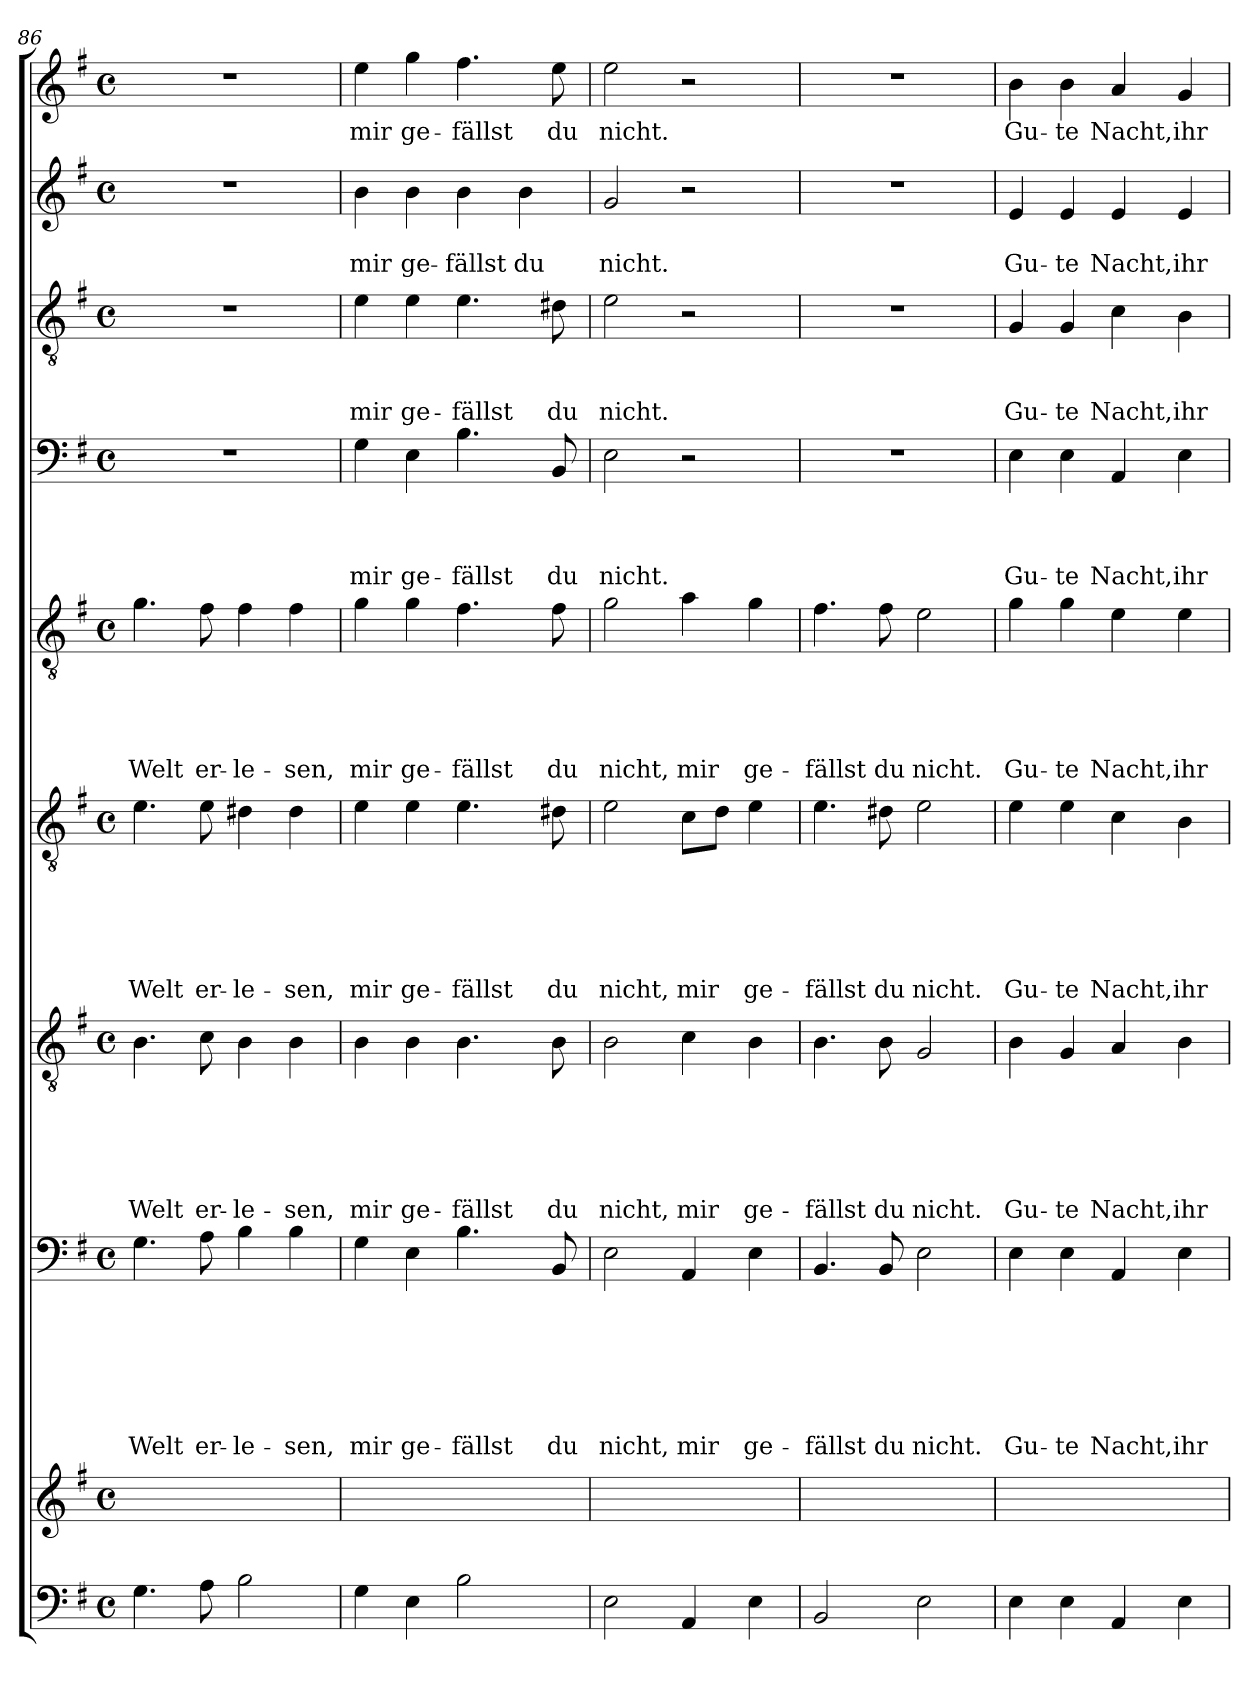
**kern	**kern	**kern	**text	**text	**text	**text	**text	**text	**text	**kern	**text	**text	**text	**text	**text	**text	**kern	**text	**text	**text	**text	**text	**text	**kern	**text	**text	**text	**text	**text	**kern	**text	**text	**text	**text	**kern	**text	**text	**text	**kern	**text	**text	**kern	**text
*part10	*part9	*part8	*part8	*part8	*part8	*part8	*part8	*part8	*part8	*part7	*part7	*part7	*part7	*part7	*part7	*part7	*part6	*part6	*part6	*part6	*part6	*part6	*part6	*part5	*part5	*part5	*part5	*part5	*part5	*part4	*part4	*part4	*part4	*part4	*part3	*part3	*part3	*part3	*part2	*part2	*part2	*part1	*part1
*staff10	*staff9	*staff8	*staff8	*staff8	*staff8	*staff8	*staff8	*staff8	*staff8	*staff7	*staff7	*staff7	*staff7	*staff7	*staff7	*staff7	*staff6	*staff6	*staff6	*staff6	*staff6	*staff6	*staff6	*staff5	*staff5	*staff5	*staff5	*staff5	*staff5	*staff4	*staff4	*staff4	*staff4	*staff4	*staff3	*staff3	*staff3	*staff3	*staff2	*staff2	*staff2	*staff1	*staff1
!!LO:LB:g=z
*clefF4	*clefG2	*clefF4	*	*	*	*	*	*	*	*clefGv2	*	*	*	*	*	*	*clefGv2	*	*	*	*	*	*	*clefGv2	*	*	*	*	*	*clefF4	*	*	*	*	*clefGv2	*	*	*	*clefG2	*	*	*clefG2	*
*k[f#]	*k[f#]	*k[f#]	*	*	*	*	*	*	*	*k[f#]	*	*	*	*	*	*	*k[f#]	*	*	*	*	*	*	*k[f#]	*	*	*	*	*	*k[f#]	*	*	*	*	*k[f#]	*	*	*	*k[f#]	*	*	*k[f#]	*
*G:	*G:	*G:	*	*	*	*	*	*	*	*G:	*	*	*	*	*	*	*G:	*	*	*	*	*	*	*G:	*	*	*	*	*	*G:	*	*	*	*	*G:	*	*	*	*G:	*	*	*G:	*
*M4/4	*M4/4	*M4/4	*	*	*	*	*	*	*	*M4/4	*	*	*	*	*	*	*M4/4	*	*	*	*	*	*	*M4/4	*	*	*	*	*	*M4/4	*	*	*	*	*M4/4	*	*	*	*M4/4	*	*	*M4/4	*
*met(c)	*met(c)	*met(c)	*	*	*	*	*	*	*	*met(c)	*	*	*	*	*	*	*met(c)	*	*	*	*	*	*	*met(c)	*	*	*	*	*	*met(c)	*	*	*	*	*met(c)	*	*	*	*met(c)	*	*	*met(c)	*
=86	=86	=86	=86	=86	=86	=86	=86	=86	=86	=86	=86	=86	=86	=86	=86	=86	=86	=86	=86	=86	=86	=86	=86	=86	=86	=86	=86	=86	=86	=86	=86	=86	=86	=86	=86	=86	=86	=86	=86	=86	=86	=86	=86
!	!	!	!	!	!	!	!	!	!LO:LY:b	!	!	!	!	!	!	!LO:LY:b	!	!	!	!	!	!	!LO:LY:b	!	!	!	!	!	!LO:LY:b	!	!	!	!	!	!	!	!	!	!	!	!	!	!
4.G\	1ryy	4.G\	.	.	.	.	.	.	Welt	4.B\	.	.	.	.	.	Welt	4.e\	.	.	.	.	.	Welt	4.g\	.	.	.	.	Welt	1r	.	.	.	.	1r	.	.	.	1r	.	.	1r	.
!	!	!	!	!	!	!	!	!	!LO:LY:b	!	!	!	!	!	!	!LO:LY:b	!	!	!	!	!	!	!LO:LY:b	!	!	!	!	!	!LO:LY:b	!	!	!	!	!	!	!	!	!	!	!	!	!	!
8A\	.	8A\	.	.	.	.	.	.	er-	8c\	.	.	.	.	.	er-	8e\	.	.	.	.	.	er-	8f#\	.	.	.	.	er-	.	.	.	.	.	.	.	.	.	.	.	.	.	.
!	!	!	!	!	!	!	!	!	!LO:LY:b	!	!	!	!	!	!	!LO:LY:b	!	!	!	!	!	!	!LO:LY:b	!	!	!	!	!	!LO:LY:b	!	!	!	!	!	!	!	!	!	!	!	!	!	!
2B\	.	4B\	.	.	.	.	.	.	-le-	4B\	.	.	.	.	.	-le-	4d#X\	.	.	.	.	.	-le-	4f#\	.	.	.	.	-le-	.	.	.	.	.	.	.	.	.	.	.	.	.	.
!	!	!	!	!	!	!	!	!	!LO:LY:b	!	!	!	!	!	!	!LO:LY:b	!	!	!	!	!	!	!LO:LY:b	!	!	!	!	!	!LO:LY:b	!	!	!	!	!	!	!	!	!	!	!	!	!	!
.	.	4B\	.	.	.	.	.	.	-sen,	4B\	.	.	.	.	.	-sen,	4d#\	.	.	.	.	.	-sen,	4f#\	.	.	.	.	-sen,	.	.	.	.	.	.	.	.	.	.	.	.	.	.
=87	=87	=87	=87	=87	=87	=87	=87	=87	=87	=87	=87	=87	=87	=87	=87	=87	=87	=87	=87	=87	=87	=87	=87	=87	=87	=87	=87	=87	=87	=87	=87	=87	=87	=87	=87	=87	=87	=87	=87	=87	=87	=87	=87
!	!	!	!	!	!	!	!	!	!LO:LY:b	!	!	!	!	!	!	!LO:LY:b	!	!	!	!	!	!	!LO:LY:b	!	!	!	!	!	!LO:LY:b	!	!	!	!	!LO:LY:b	!	!	!	!LO:LY:b	!	!	!LO:LY:b	!	!LO:LY:b
4G\	1ryy	4G\	.	.	.	.	.	.	mir	4B\	.	.	.	.	.	mir	4e\	.	.	.	.	.	mir	4g\	.	.	.	.	mir	4G\	.	.	.	mir	4e\	.	.	mir	4b\	.	mir	4ee\	mir
!	!	!	!	!	!	!	!	!	!LO:LY:b	!	!	!	!	!	!	!LO:LY:b	!	!	!	!	!	!	!LO:LY:b	!	!	!	!	!	!LO:LY:b	!	!	!	!	!LO:LY:b	!	!	!	!LO:LY:b	!	!	!LO:LY:b	!	!LO:LY:b
4E\	.	4E\	.	.	.	.	.	.	ge-	4B\	.	.	.	.	.	ge-	4e\	.	.	.	.	.	ge-	4g\	.	.	.	.	ge-	4E\	.	.	.	ge-	4e\	.	.	ge-	4b\	.	ge-	4gg\	ge-
!	!	!	!	!	!	!	!	!	!LO:LY:b	!	!	!	!	!	!	!LO:LY:b	!	!	!	!	!	!	!LO:LY:b	!	!	!	!	!	!LO:LY:b	!	!	!	!	!LO:LY:b	!	!	!	!LO:LY:b	!	!	!LO:LY:b	!	!LO:LY:b
2B\	.	4.B\	.	.	.	.	.	.	-fällst	4.B\	.	.	.	.	.	-fällst	4.e\	.	.	.	.	.	-fällst	4.f#\	.	.	.	.	-fällst	4.B\	.	.	.	-fällst	4.e\	.	.	-fällst	4b\	.	-fällst	4.ff#\	-fällst
!	!	!	!	!	!	!	!	!	!	!	!	!	!	!	!	!	!	!	!	!	!	!	!	!	!	!	!	!	!	!	!	!	!	!	!	!	!	!	!	!	!LO:LY:b	!	!
.	.	.	.	.	.	.	.	.	.	.	.	.	.	.	.	.	.	.	.	.	.	.	.	.	.	.	.	.	.	.	.	.	.	.	.	.	.	.	4b\	.	du	.	.
!	!	!	!	!	!	!	!	!	!LO:LY:b	!	!	!	!	!	!	!LO:LY:b	!	!	!	!	!	!	!LO:LY:b	!	!	!	!	!	!LO:LY:b	!	!	!	!	!LO:LY:b	!	!	!	!LO:LY:b	!	!	!	!	!LO:LY:b
.	.	8BB/	.	.	.	.	.	.	du	8B\	.	.	.	.	.	du	8d#X\	.	.	.	.	.	du	8f#\	.	.	.	.	du	8BB/	.	.	.	du	8d#X\	.	.	du	.	.	.	8ee\	du
=88	=88	=88	=88	=88	=88	=88	=88	=88	=88	=88	=88	=88	=88	=88	=88	=88	=88	=88	=88	=88	=88	=88	=88	=88	=88	=88	=88	=88	=88	=88	=88	=88	=88	=88	=88	=88	=88	=88	=88	=88	=88	=88	=88
!	!	!	!	!	!	!	!	!	!LO:LY:b	!	!	!	!	!	!	!LO:LY:b	!	!	!	!	!	!	!LO:LY:b	!	!	!	!	!	!LO:LY:b	!	!	!	!	!LO:LY:b	!	!	!	!LO:LY:b	!	!	!LO:LY:b	!	!LO:LY:b
2E\	1ryy	2E\	.	.	.	.	.	.	nicht,	2B\	.	.	.	.	.	nicht,	2e\	.	.	.	.	.	nicht,	2g\	.	.	.	.	nicht,	2E\	.	.	.	nicht.	2e\	.	.	nicht.	2g/	.	nicht.	2ee\	nicht.
!	!	!	!	!	!	!	!	!	!LO:LY:b	!	!	!	!	!	!	!LO:LY:b	!	!	!	!	!	!	!LO:LY:b	!	!	!	!	!	!LO:LY:b	!	!	!	!	!	!	!	!	!	!	!	!	!	!
4AA/	.	4AA/	.	.	.	.	.	.	mir	4c\	.	.	.	.	.	mir	8c\L	.	.	.	.	.	mir	4a\	.	.	.	.	mir	2r	.	.	.	.	2r	.	.	.	2r	.	.	2r	.
.	.	.	.	.	.	.	.	.	.	.	.	.	.	.	.	.	8d\J	.	.	.	.	.	.	.	.	.	.	.	.	.	.	.	.	.	.	.	.	.	.	.	.	.	.
!	!	!	!	!	!	!	!	!	!LO:LY:b	!	!	!	!	!	!	!LO:LY:b	!	!	!	!	!	!	!LO:LY:b	!	!	!	!	!	!LO:LY:b	!	!	!	!	!	!	!	!	!	!	!	!	!	!
4E\	.	4E\	.	.	.	.	.	.	ge-	4B\	.	.	.	.	.	ge-	4e\	.	.	.	.	.	ge-	4g\	.	.	.	.	ge-	.	.	.	.	.	.	.	.	.	.	.	.	.	.
=89	=89	=89	=89	=89	=89	=89	=89	=89	=89	=89	=89	=89	=89	=89	=89	=89	=89	=89	=89	=89	=89	=89	=89	=89	=89	=89	=89	=89	=89	=89	=89	=89	=89	=89	=89	=89	=89	=89	=89	=89	=89	=89	=89
!	!	!	!	!	!	!	!	!	!LO:LY:b	!	!	!	!	!	!	!LO:LY:b	!	!	!	!	!	!	!LO:LY:b	!	!	!	!	!	!LO:LY:b	!	!	!	!	!	!	!	!	!	!	!	!	!	!
2BB/	1ryy	4.BB/	.	.	.	.	.	.	-fällst	4.B\	.	.	.	.	.	-fällst	4.e\	.	.	.	.	.	-fällst	4.f#\	.	.	.	.	-fällst	1r	.	.	.	.	1r	.	.	.	1r	.	.	1r	.
!	!	!	!	!	!	!	!	!	!LO:LY:b	!	!	!	!	!	!	!LO:LY:b	!	!	!	!	!	!	!LO:LY:b	!	!	!	!	!	!LO:LY:b	!	!	!	!	!	!	!	!	!	!	!	!	!	!
.	.	8BB/	.	.	.	.	.	.	du	8B\	.	.	.	.	.	du	8d#X\	.	.	.	.	.	du	8f#\	.	.	.	.	du	.	.	.	.	.	.	.	.	.	.	.	.	.	.
!	!	!	!	!	!	!	!	!	!LO:LY:b	!	!	!	!	!	!	!LO:LY:b	!	!	!	!	!	!	!LO:LY:b	!	!	!	!	!	!LO:LY:b	!	!	!	!	!	!	!	!	!	!	!	!	!	!
2E\	.	2E\	.	.	.	.	.	.	nicht.	2G/	.	.	.	.	.	nicht.	2e\	.	.	.	.	.	nicht.	2e\	.	.	.	.	nicht.	.	.	.	.	.	.	.	.	.	.	.	.	.	.
=90	=90	=90	=90	=90	=90	=90	=90	=90	=90	=90	=90	=90	=90	=90	=90	=90	=90	=90	=90	=90	=90	=90	=90	=90	=90	=90	=90	=90	=90	=90	=90	=90	=90	=90	=90	=90	=90	=90	=90	=90	=90	=90	=90
!	!	!	!	!	!	!	!	!	!LO:LY:b	!	!	!	!	!	!	!LO:LY:b	!	!	!	!	!	!	!LO:LY:b	!	!	!	!	!	!LO:LY:b	!	!	!	!	!LO:LY:b	!	!	!	!LO:LY:b	!	!	!LO:LY:b	!	!LO:LY:b
4E\	1ryy	4E\	.	.	.	.	.	.	Gu-	4B\	.	.	.	.	.	Gu-	4e\	.	.	.	.	.	Gu-	4g\	.	.	.	.	Gu-	4E\	.	.	.	Gu-	4G/	.	.	Gu-	4e/	.	Gu-	4b\	Gu-
!	!	!	!	!	!	!	!	!	!LO:LY:b	!	!	!	!	!	!	!LO:LY:b	!	!	!	!	!	!	!LO:LY:b	!	!	!	!	!	!LO:LY:b	!	!	!	!	!LO:LY:b	!	!	!	!LO:LY:b	!	!	!LO:LY:b	!	!LO:LY:b
4E\	.	4E\	.	.	.	.	.	.	-te	4G/	.	.	.	.	.	-te	4e\	.	.	.	.	.	-te	4g\	.	.	.	.	-te	4E\	.	.	.	-te	4G/	.	.	-te	4e/	.	-te	4b\	-te
!	!	!	!	!	!	!	!	!	!LO:LY:b	!	!	!	!	!	!	!LO:LY:b	!	!	!	!	!	!	!LO:LY:b	!	!	!	!	!	!LO:LY:b	!	!	!	!	!LO:LY:b	!	!	!	!LO:LY:b	!	!	!LO:LY:b	!	!LO:LY:b
4AA/	.	4AA/	.	.	.	.	.	.	Nacht,	4A/	.	.	.	.	.	Nacht,	4c\	.	.	.	.	.	Nacht,	4e\	.	.	.	.	Nacht,	4AA/	.	.	.	Nacht,	4c\	.	.	Nacht,	4e/	.	Nacht,	4a/	Nacht,
!	!	!	!	!	!	!	!	!	!LO:LY:b	!	!	!	!	!	!	!LO:LY:b	!	!	!	!	!	!	!LO:LY:b	!	!	!	!	!	!LO:LY:b	!	!	!	!	!LO:LY:b	!	!	!	!LO:LY:b	!	!	!LO:LY:b	!	!LO:LY:b
4E\	.	4E\	.	.	.	.	.	.	ihr	4B\	.	.	.	.	.	ihr	4B\	.	.	.	.	.	ihr	4e\	.	.	.	.	ihr	4E\	.	.	.	ihr	4B\	.	.	ihr	4e/	.	ihr	4g/	ihr
=	=	=	=	=	=	=	=	=	=	=	=	=	=	=	=	=	=	=	=	=	=	=	=	=	=	=	=	=	=	=	=	=	=	=	=	=	=	=	=	=	=	=	=
*-	*-	*-	*-	*-	*-	*-	*-	*-	*-	*-	*-	*-	*-	*-	*-	*-	*-	*-	*-	*-	*-	*-	*-	*-	*-	*-	*-	*-	*-	*-	*-	*-	*-	*-	*-	*-	*-	*-	*-	*-	*-	*-	*-
